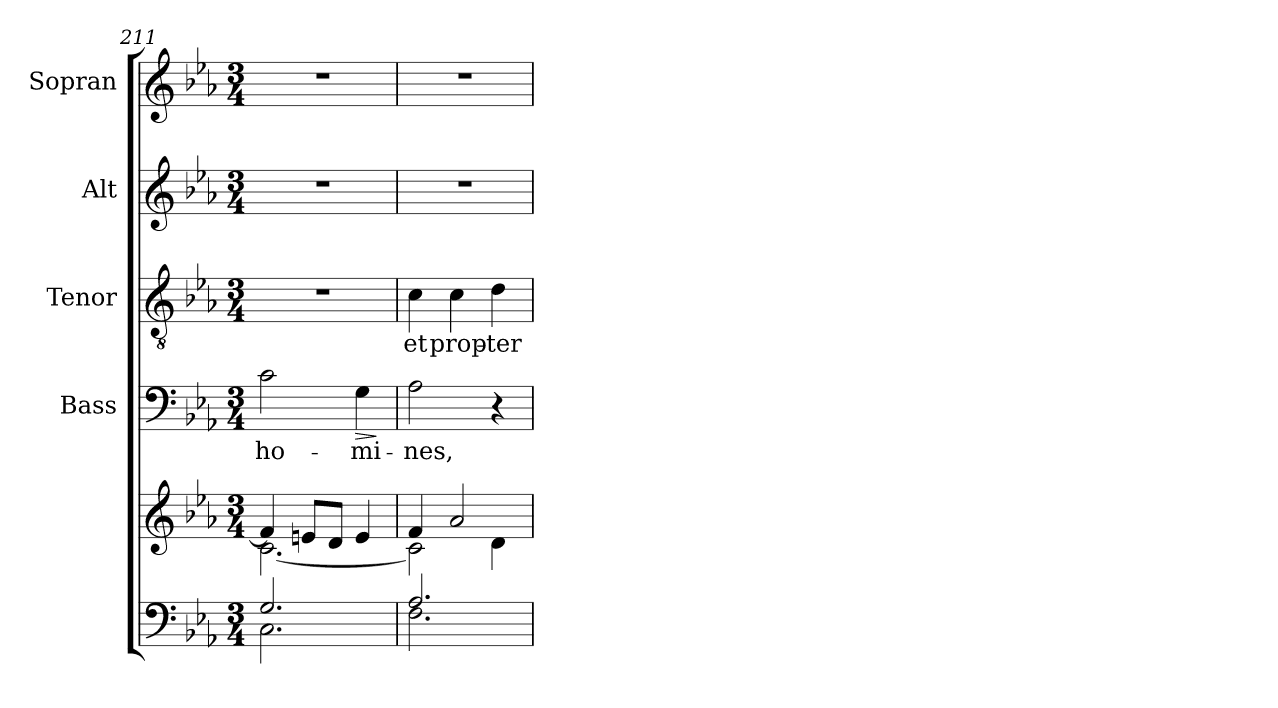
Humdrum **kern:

**kern	**kern	**kern	**text	**dynam	**kern	**text	**kern	**kern
*part5	*part5	*part4	*part4	*part4	*part3	*part3	*part2	*part1
*staff6	*staff5	*staff4	*staff4	*staff4	*staff3	*staff3	*staff2	*staff1
*	*	*I"Bass	*	*	*I"Tenor	*	*I"Alt	*I"Sopran
*	*	*I'B.	*	*	*I'T.	*	*I'A.	*I'S.
*clefF4	*clefG2	*clefF4	*	*	*clefGv2	*	*clefG2	*clefG2
*k[b-e-a-]	*k[b-e-a-]	*k[b-e-a-]	*	*	*k[b-e-a-]	*	*k[b-e-a-]	*k[b-e-a-]
*E-:	*E-:	*E-:	*	*	*E-:	*	*E-:	*E-:
*M3/4	*M3/4	*M3/4	*	*	*M3/4	*	*M3/4	*M3/4
=211	=211	=211	=211	=211	=211	=211	=211	=211
*^	*^	*	*	*	*	*	*	*
!	!	!	!	!	!LO:LY:b	!	!	!	!	!
2.G/	2.C\	4f/]	[<2.c\	2c\	ho-	.	2.r	.	2.r	2.r
.	.	8en/L	.	.	.	.	.	.	.	.
.	.	8d/J	.	.	.	.	.	.	.	.
!	!	!	!	!	!LO:LY:b	!LO:HP:b	!	!	!	!
.	.	4e/	.	4G\	-mi-	>	.	.	.	.
*v	*v	*	*	*	*	*	*	*	*	*
*	*v	*v	*	*	*	*	*	*	*
.	.	.	.	]	.	.	.	.
=212	=212	=212	=212	=212	=212	=212	=212	=212
*^	*^	*	*	*	*	*	*	*
!	!	!	!	!	!LO:LY:b	!	!	!LO:LY:b	!	!
2.A-/	2.F\	4f/	2c\]	2A-\	-nes,	.	4c\	et	2.r	2.r
!	!	!	!	!	!	!	!	!LO:LY:b	!	!
.	.	2a-/	.	.	.	.	4c\	prop-	.	.
!	!	!	!	!	!	!	!	!LO:LY:b	!	!
.	.	.	4d\	4r	.	.	4d\	-ter	.	.
*v	*v	*	*	*	*	*	*	*	*	*
*	*v	*v	*	*	*	*	*	*	*
=	=	=	=	=	=	=	=	=
*-	*-	*-	*-	*-	*-	*-	*-	*-
